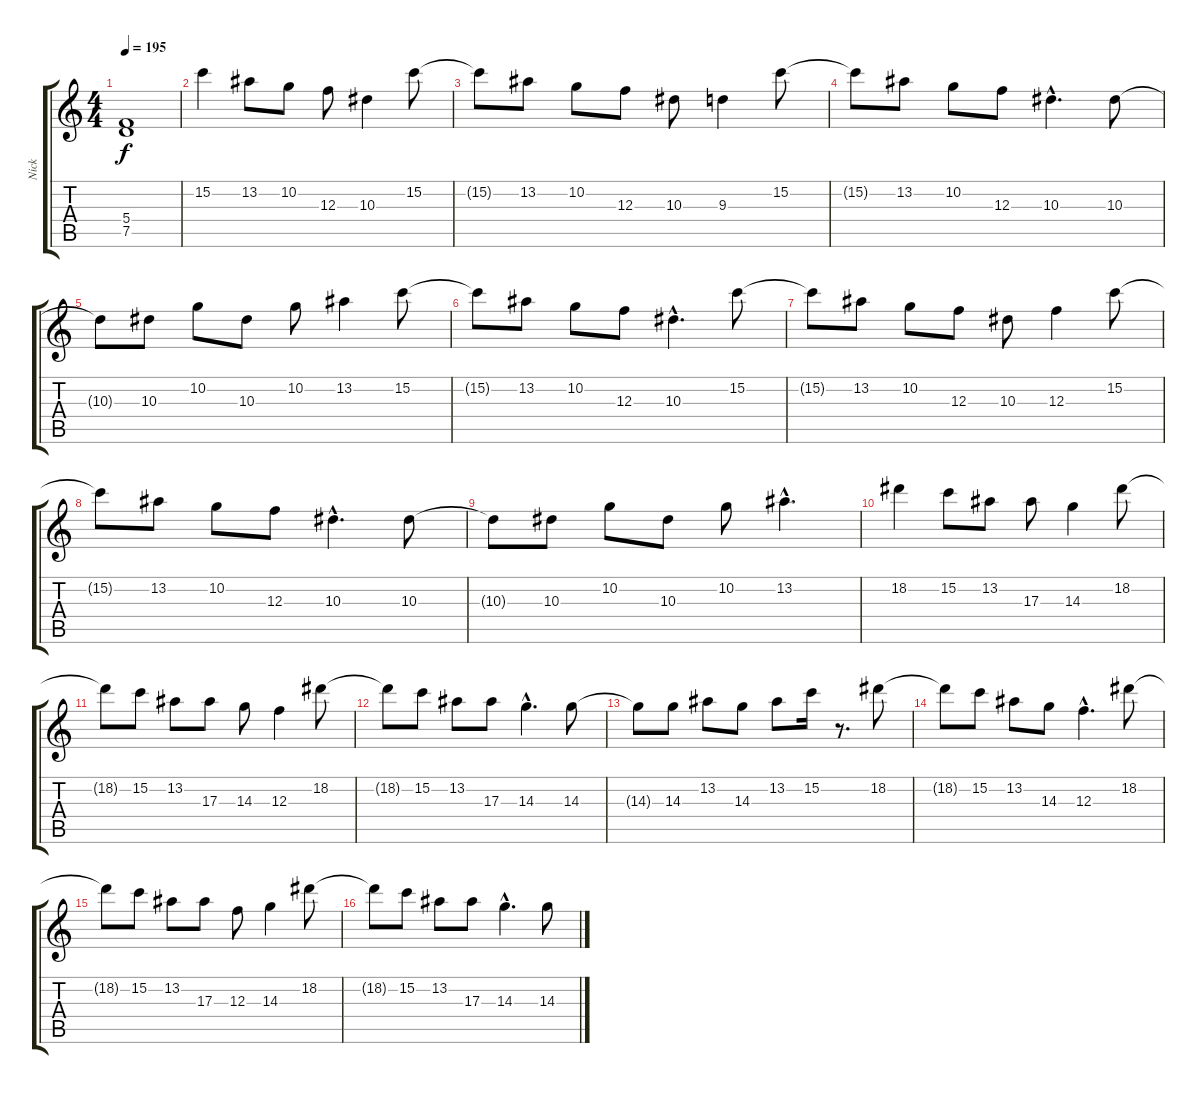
\track ("Nick" "Nick") {instrument distortionguitar}
\staff {score tabs}
\tuning (D4 A3 F3 C3 G2 C2) {hide}
\ts (4 4)
\tempo 195
\clef g2
\ks c
(5.4{t} 7.5{t}).1{dy f} |
15.2.4 13.2.8 10.2.8 12.3.8 10.3.4 15.2.8 |
15.2{t}.8 13.2.8 10.2.8 12.3.8 10.3.8 9.3.4 15.2.8 |
15.2{t}.8 13.2.8 10.2.8 12.3.8 10.3{hac}.4{d} 10.3.8 |
10.3{t}.8 10.3.8 10.2.8 10.3.8 10.2.8 13.2.4 15.2.8 |
15.2{t}.8 13.2.8 10.2.8 12.3.8 10.3{hac}.4{d} 15.2.8 |
15.2{t}.8 13.2.8 10.2.8 12.3.8 10.3.8 12.3.4 15.2.8 |
15.2{t}.8 13.2.8 10.2.8 12.3.8 10.3{hac}.4{d} 10.3.8 |
10.3{t}.8 10.3.8 10.2.8 10.3.8 10.2.8 13.2{hac}.4{d} |
18.2.4 15.2.8 13.2.8 17.3.8 14.3.4 18.2.8 |
18.2{t}.8 15.2.8 13.2.8 17.3.8 14.3.8 12.3.4 18.2.8 |
18.2{t}.8 15.2.8 13.2.8 17.3.8 14.3{hac}.4{d} 14.3.8 |
14.3{t}.8 14.3.8 13.2.8 14.3.8 13.2.8 15.2.16 r.8{d} 18.2.8 |
18.2{t}.8 15.2.8 13.2.8 14.3.8 12.3{hac}.4{d} 18.2.8 |
18.2{t}.8 15.2.8 13.2.8 17.3.8 12.3.8 14.3.4 18.2.8 |
18.2{t}.8 15.2.8 13.2.8 17.3.8 14.3{hac}.4{d} 14.3.8
